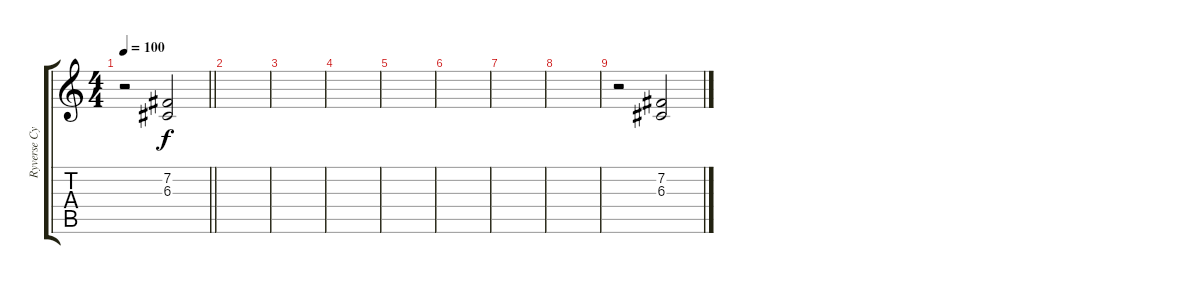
\track ("Ryverse Cymbal" "Ryverse Cy") {instrument reversecymbal}
\staff {score tabs}
\tuning (E4 B3 G3 D3 A2 E2) {hide}
\ts (4 4)
\tempo 100
\clef g2
\barLineRight lightlight
\ks c
r.2{dy f} (7.2 6.3).2 |
|
|
|
|
|
|
|
r.2 (7.2 6.3).2
